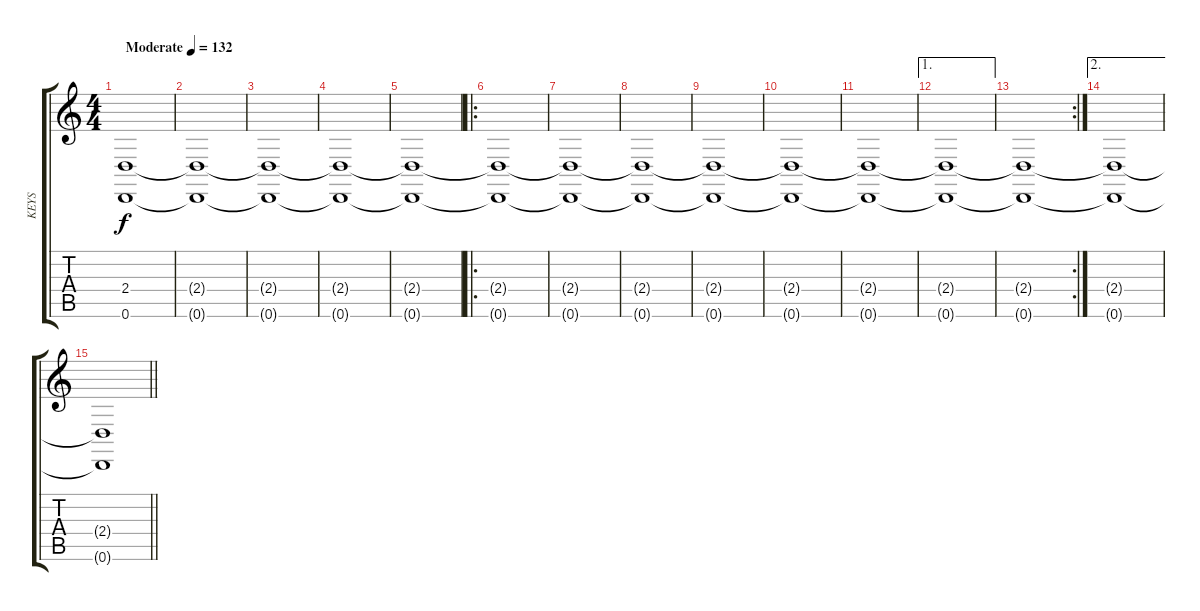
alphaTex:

\track ("KEYS" "KEYS") {instrument reedorgan}
\staff {score tabs}
\tuning (D4 A3 F3 C3 G2 D2) {hide}
\ts (4 4)
\tempo (132 "Moderate")
\clef g2
\ks c
(2.4 0.6).1{dy f instrument reedorgan} |
(2.4{t} 0.6{t}).1 |
(2.4{t} 0.6{t}).1 |
(2.4{t} 0.6{t}).1 |
(2.4{t} 0.6{t}).1 |
\ro
(2.4{t} 0.6{t}).1 |
(2.4{t} 0.6{t}).1 |
(2.4{t} 0.6{t}).1 |
(2.4{t} 0.6{t}).1 |
(2.4{t} 0.6{t}).1 |
(2.4{t} 0.6{t}).1 |
\ae 1
(2.4{t} 0.6{t}).1 |
\rc 2
(2.4{t} 0.6{t}).1 |
\ae 2
(2.4{t} 0.6{t}).1 |
\barLineRight lightlight
(2.4{t} 0.6{t}).1
